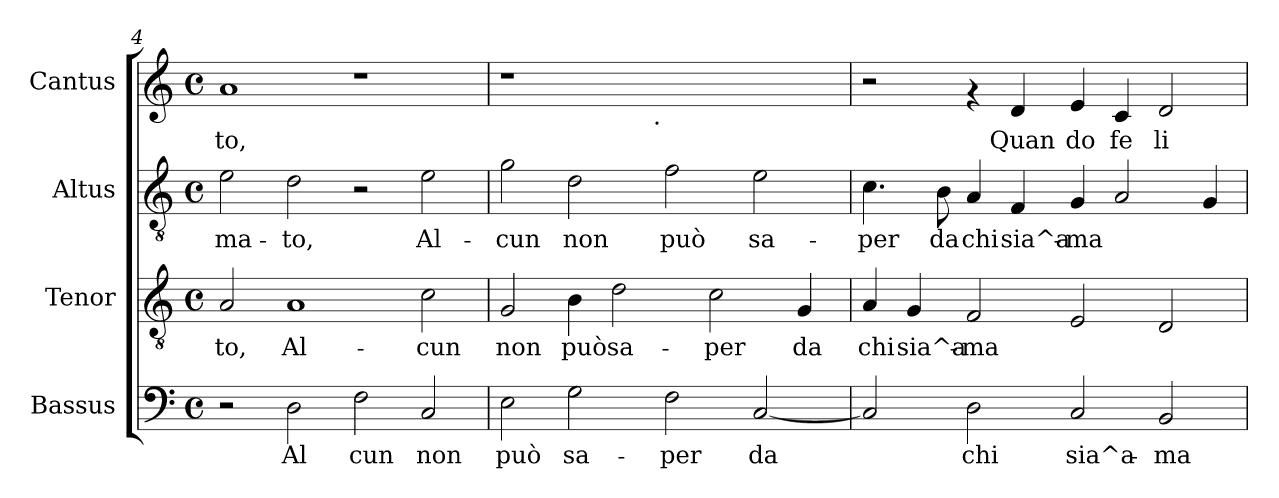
**kern	**text	**kern	**text	**kern	**text	**kern	**text
*part4	*part4	*part3	*part3	*part2	*part2	*part1	*part1
*staff4	*staff4	*staff3	*staff3	*staff2	*staff2	*staff1	*staff1
*I"Bassus	*	*I"Tenor	*	*I"Altus	*	*I"Cantus	*
*clefF4	*	*clefGv2	*	*clefGv2	*	*clefG2	*
*k[]	*	*k[]	*	*k[]	*	*k[]	*
*C:	*	*C:	*	*C:	*	*C:	*
*M4/4	*	*M4/4	*	*M4/4	*	*M4/4	*
*met(c)	*	*met(c)	*	*met(c)	*	*met(c)	*
=4	=4	=4	=4	=4	=4	=4	=4
!	!	!	!LO:LY:b:cj	!	!LO:LY:b:cj	!	!LO:LY:b:cj
2r	.	2A/	-to,	2e\	-ma-	1a	to,
!	!LO:LY:b:cj	!	!LO:LY:b:cj	!	!LO:LY:b:cj	!	!
2D\	Al	1A	Al-	2d\	-to,	.	.
!	!LO:LY:b:cj	!	!	!	!	!	!
2F\	cun	.	.	2r	.	1r	.
!	!LO:LY:b:cj	!	!LO:LY:b:cj	!	!LO:LY:b:cj	!	!
2C/	non	2c\	-cun	2e\	Al-	.	.
!!LO:LB:g=z
=5	=5	=5	=5	=5	=5	=5	=5
!	!LO:LY:b:cj	!	!LO:LY:b:cj	!	!LO:LY:b:cj	!	!
*	*	*	*	*	*	*^	*
2E\	può	2G/	non	2g\	-cun	1r	2ryy	.
!	!LO:LY:b:cj	!	!LO:LY:b:cj	!	!LO:LY:b:cj	!	!	!
2G\	sa-	4B\	può	2d\	non	.	4...ryy	.
!	!	!	!LO:LY:b:cj	!	!	!	!	!
.	.	2d\	sa-	.	.	.	.	.
!	!	!	!	!	!	!	!LO:TX:b:t=.	!
.	.	.	.	.	.	.	1ryy	.
!	!LO:LY:b:cj	!	!	!	!LO:LY:b:cj	!	!	!
2F\	-per	.	.	2f\	può	1ryy	.	.
!	!	!	!LO:LY:b:cj	!	!	!	!	!
.	.	2c\	-per	.	.	.	.	.
!	!LO:LY:b:cj	!	!	!	!LO:LY:b:cj	!	!	!
[<2C/	da	.	.	2e\	sa-	.	.	.
!	!	!	!LO:LY:b:cj	!	!	!	!	!
.	.	4G/	da	.	.	.	.	.
.	.	.	.	.	.	.	32ryy	.
=6	=6	=6	=6	=6	=6	=6	=6	=6
!	!LO:LY:b:cj	!	!LO:LY:b:cj	!	!LO:LY:b:cj	!	!	!
*	*	*	*	*	*	*v	*v	*
2C/]	.	4A/	chi	4.c\	-per	2r	.
!	!	!	!LO:LY:b:cj	!	!	!	!
.	.	4G/	sia^a-	.	.	.	.
!	!	!	!	!	!LO:LY:b:cj	!	!
.	.	.	.	8B\	da	.	.
!	!LO:LY:b:cj	!	!LO:LY:b:cj	!	!LO:LY:b:cj	!	!
2D\	chi	2F/	-ma-	4A/	chi	4rf	.
!	!	!	!	!	!LO:LY:b:cj	!	!LO:LY:b:cj
.	.	.	.	4F/	sia^a-	4d/	Quan
!	!LO:LY:b:cj	!	!LO:LY:b:cj	!	!LO:LY:b:cj	!	!LO:LY:b:cj
2C/	sia^a-	2E/	--	4G/	-ma-	4e/	do
!	!	!	!	!	!LO:LY:b:cj	!	!LO:LY:b:cj
.	.	.	.	2A/	--	4c/	fe
!	!LO:LY:b:cj	!	!LO:LY:b:cj	!	!	!	!LO:LY:b:cj
2BB/	-ma-	2D/	--	.	.	2d/	li
!	!	!	!	!	!LO:LY:b:cj	!	!
.	.	.	.	4G/	--	.	.
=	=	=	=	=	=	=	=
*-	*-	*-	*-	*-	*-	*-	*-
